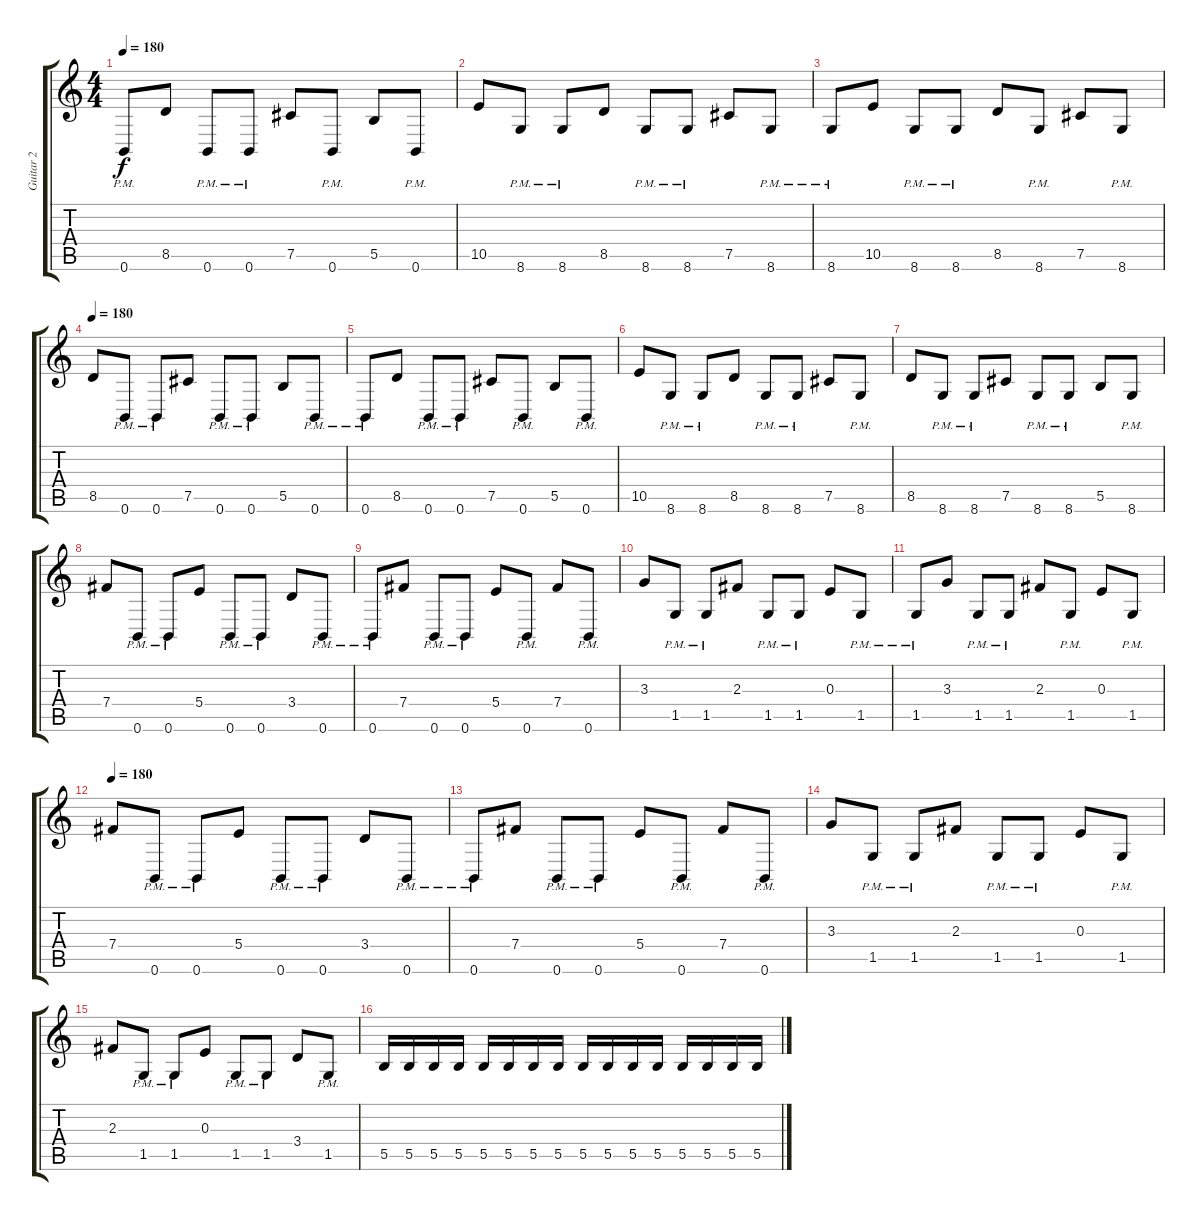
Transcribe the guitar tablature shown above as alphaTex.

\track ("Guitar 2" "Guitar 2") {instrument distortionguitar}
\staff {score tabs}
\tuning (Db4 Ab3 E3 B2 Gb2 B1) {hide}
\ts (4 4)
\tempo 180
\clef g2
\ks c
0.6{pm}.8{dy f} 8.5.8 0.6{pm}.8 0.6{pm}.8 7.5.8 0.6{pm}.8 5.5.8 0.6{pm}.8 |
10.5.8 8.6{pm}.8 8.6{pm}.8 8.5.8 8.6{pm}.8 8.6{pm}.8 7.5.8 8.6{pm}.8 |
8.6{pm}.8 10.5.8 8.6{pm}.8 8.6{pm}.8 8.5.8 8.6{pm}.8 7.5.8 8.6{pm}.8 |
\tempo 180
8.5.8 0.6{pm}.8 0.6{pm}.8 7.5.8 0.6{pm}.8 0.6{pm}.8 5.5.8 0.6{pm}.8 |
0.6{pm}.8 8.5.8 0.6{pm}.8 0.6{pm}.8 7.5.8 0.6{pm}.8 5.5.8 0.6{pm}.8 |
10.5.8 8.6{pm}.8 8.6{pm}.8 8.5.8 8.6{pm}.8 8.6{pm}.8 7.5.8 8.6{pm}.8 |
8.5.8 8.6{pm}.8 8.6{pm}.8 7.5.8 8.6{pm}.8 8.6{pm}.8 5.5.8 8.6{pm}.8 |
7.4.8 0.6{pm}.8 0.6{pm}.8 5.4.8 0.6{pm}.8 0.6{pm}.8 3.4.8 0.6{pm}.8 |
0.6{pm}.8 7.4.8 0.6{pm}.8 0.6{pm}.8 5.4.8 0.6{pm}.8 7.4.8 0.6{pm}.8 |
3.3.8 1.5{pm}.8 1.5{pm}.8 2.3.8 1.5{pm}.8 1.5{pm}.8 0.3.8 1.5{pm}.8 |
1.5{pm}.8 3.3.8 1.5{pm}.8 1.5{pm}.8 2.3.8 1.5{pm}.8 0.3.8 1.5{pm}.8 |
\tempo 180
7.4.8 0.6{pm}.8 0.6{pm}.8 5.4.8 0.6{pm}.8 0.6{pm}.8 3.4.8 0.6{pm}.8 |
0.6{pm}.8 7.4.8 0.6{pm}.8 0.6{pm}.8 5.4.8 0.6{pm}.8 7.4.8 0.6{pm}.8 |
3.3.8 1.5{pm}.8 1.5{pm}.8 2.3.8 1.5{pm}.8 1.5{pm}.8 0.3.8 1.5{pm}.8 |
2.3.8 1.5{pm}.8 1.5{pm}.8 0.3.8 1.5{pm}.8 1.5{pm}.8 3.4.8 1.5{pm}.8 |
5.5.16 5.5.16 5.5.16 5.5.16 5.5.16 5.5.16 5.5.16 5.5.16 5.5.16 5.5.16 5.5.16 5.5.16 5.5.16 5.5.16 5.5.16 5.5.16
